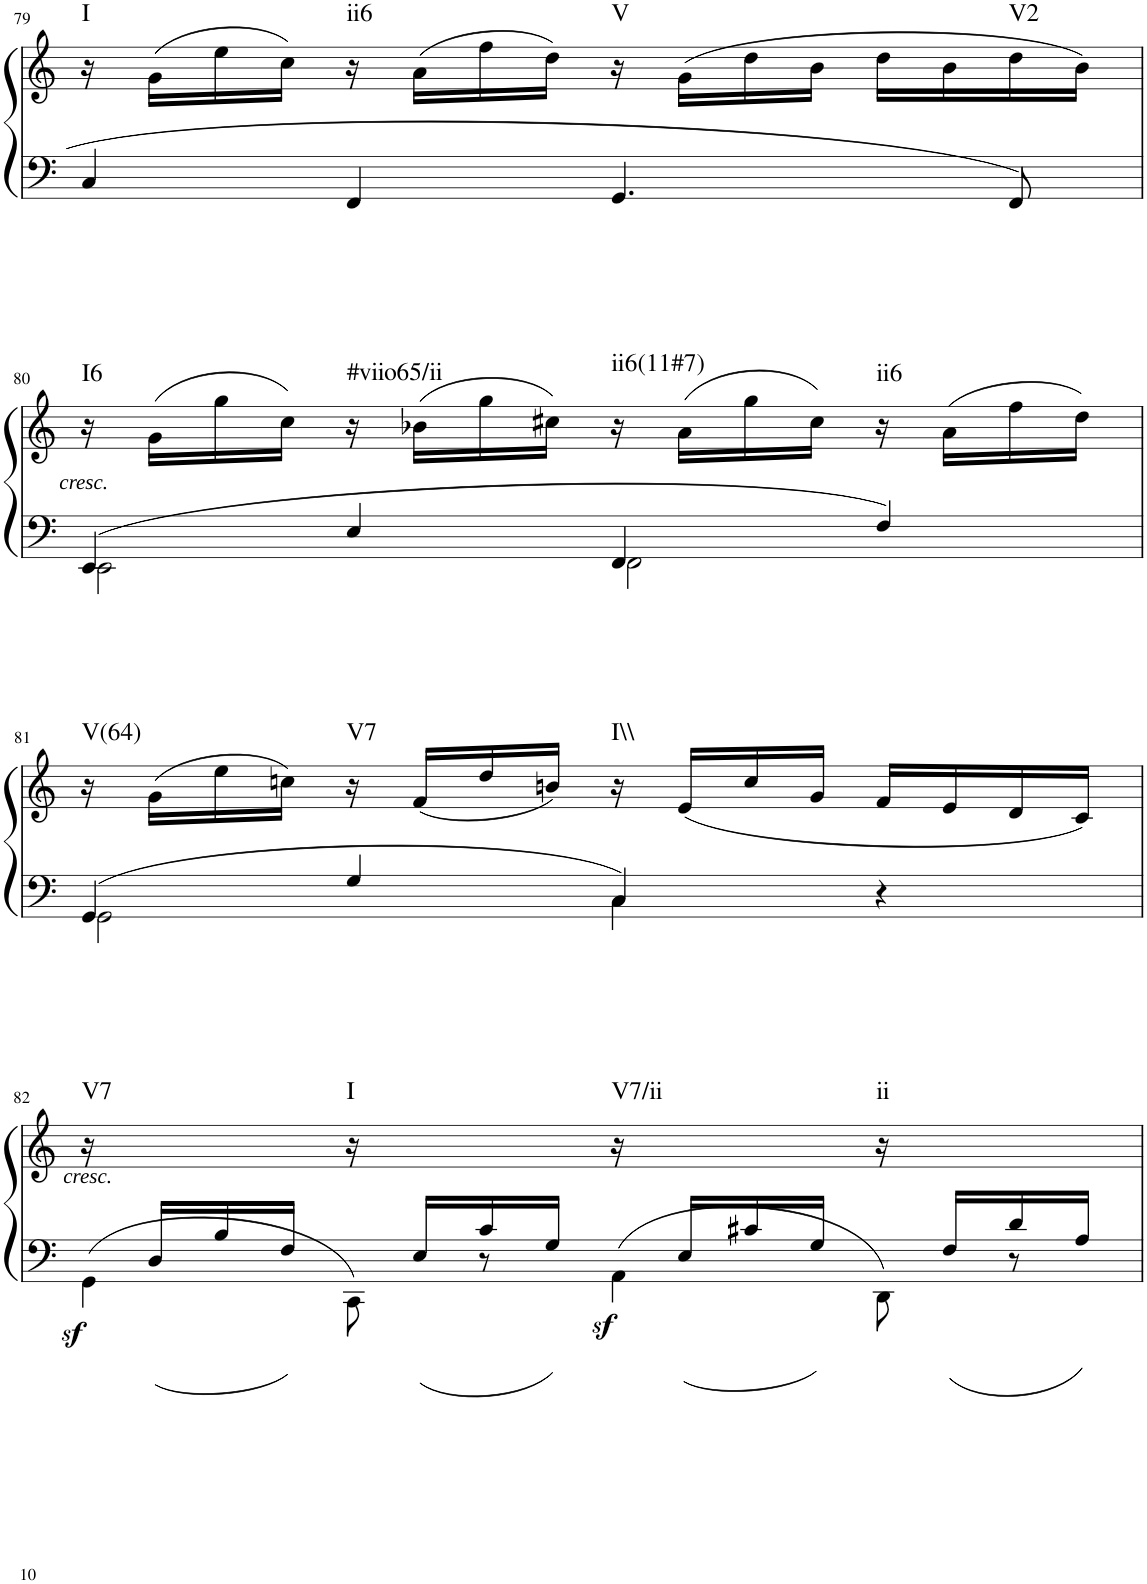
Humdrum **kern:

**kern	**kern	**dynam	**harte
*part1	*part1	*part1	*part1
*staff2	*staff1	*staff1/2	*
*I"Piano	*	*	*
*I'Pno	*	*	*
!!LO:PB:g=z
*clefF4	*clefG2	*	*
*k[]	*k[]	*	*
*M4/4	*M4/4	*	*
*met(c|)	*met(c|)	*	*
=79	=79	=79	=79
!	!	!	!LO:H:kt=I
4C/	16r	.	N
.	(16g\LL	.	.
.	16ee\	.	.
.	16cc\JJ)	.	.
!	!	!	!LO:H:kt=ii6
4FF/	16r	.	N
.	(16a\LL	.	.
.	16ff\	.	.
.	16dd\JJ)	.	.
!	!	!	!LO:H:kt=V
4.GG/	16r	.	N
.	(16g\LL	.	.
.	16dd\	.	.
.	16b\JJ	.	.
.	16dd\LL	.	.
.	16b\	.	.
!	!	!	!LO:H:kt=V2
8FF/	16dd\	.	N
.	16b\JJ)	.	.
!!LO:LB:g=z
=80	=80	=80	=80
*^	*	*	*
!	!	!	!LO:DY:b	!LO:H:kt=I6
4EE/	2EE\	16r	other-dynamics	N
.	.	(16g\LL	.	.
.	.	16gg\	.	.
.	.	16cc\JJ)	.	.
!	!	!	!	!LO:H:kt=#viio65/ii
4E/	.	16r	.	N
.	.	(16b-X\LL	.	.
.	.	16gg\	.	.
.	.	16cc#X\JJ)	.	.
!	!	!	!	!LO:H:kt=ii6(11#7)
4FF/	2FF\	16r	.	N
.	.	(16a\LL	.	.
.	.	16gg\	.	.
.	.	16cc#\JJ)	.	.
!	!	!	!	!LO:H:kt=ii6
4F/	.	16r	.	N
.	.	(16a\LL	.	.
.	.	16ff\	.	.
.	.	16dd\JJ)	.	.
!!LO:LB:g=z
=81	=81	=81	=81	=81
!	!	!	!	!LO:H:kt=V(64)
4GG/	2GG\	16r	.	N
.	.	(16g\LL	.	.
.	.	16ee\	.	.
.	.	16ccn\JJ)	.	.
!	!	!	!	!LO:H:kt=V7
4G/	.	16r	.	N
.	.	(16f/LL	.	.
.	.	16dd/	.	.
.	.	16bn/JJ)	.	.
!	!	!	!	!LO:H:kt=I\\
4C/	4C\	16r	.	N
.	.	(16e/LL	.	.
.	.	16cc/	.	.
.	.	16g/JJ	.	.
4r	4ryy	16f/LL	.	.
.	.	16e/	.	.
.	.	16d/	.	.
.	.	16c/JJ)	.	.
!!LO:LB:g=z
=82	=82	=82	=82	=82
!	!	!	!LO:DY:b=2	!
!	!	!	!LO:DY:n=1:b	!LO:H:kt=V7
16ryy	4GG\	16r	sf other-dynamics	N
16D/LL	.	8.ryy	.	.
16B/	.	.	.	.
16F/JJ	.	.	.	.
!	!	!	!	!LO:H:kt=I
16ryy	8CC\	16r	.	N
16E/LL	.	8.ryy	.	.
16c/	8r	.	.	.
16G/JJ	.	.	.	.
!	!	!	!LO:DY:n=2:b=2	!LO:H:kt=V7/ii
16ryy	4AA\	16r	sf	N
16E/LL	.	8.ryy	.	.
16c#X/	.	.	.	.
16G/JJ	.	.	.	.
!	!	!	!	!LO:H:kt=ii
16ryy	8DD\	16r	.	N
16F/LL	.	8.ryy	.	.
16d/	8r	.	.	.
16A/JJ	.	.	.	.
*v	*v	*	*	*
=	=	=	=
*-	*-	*-	*-
